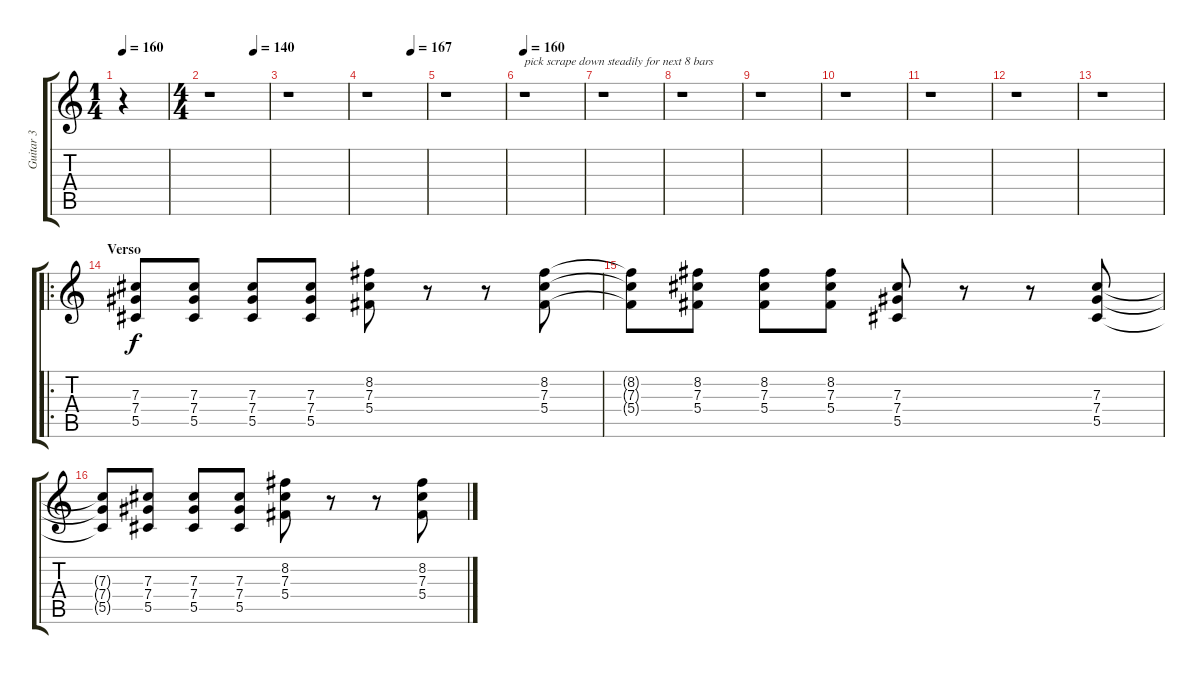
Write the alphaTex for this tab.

\track ("Guitar 3" "Guitar 3") {instrument overdrivenguitar}
\staff {score tabs}
\tuning (Eb4 Bb3 Gb3 Db3 Ab2 Eb2) {hide}
\ts (1 4)
\tempo 160
\tempo 130
\tempo 160
\clef g2
\ks c
r.4{dy f instrument overdrivenguitar} |
\ts (4 4)
\tempo (140 0.75)
r.1 |
r.1 |
\tempo (167 0.75)
r.1 |
r.1 |
\tempo 160
r.1{txt "pick scrape down steadily for next 8 bars"} |
r.1 |
r.1 |
r.1 |
r.1 |
r.1 |
r.1 |
r.1 |
\ro
\section ("" "Verso")
(7.3 7.4 5.5).8 (7.3 7.4 5.5).8 (7.3 7.4 5.5).8 (7.3 7.4 5.5).8 (8.2 7.3 5.4).8 r.8 r.8 (8.2 7.3 5.4).8 |
(8.2{t} 7.3{t} 5.4{t}).8 (8.2 7.3 5.4).8 (8.2 7.3 5.4).8 (8.2 7.3 5.4).8 (7.3 7.4 5.5).8 r.8 r.8 (7.3 7.4 5.5).8 |
(7.3{t} 7.4{t} 5.5{t}).8 (7.3 7.4 5.5).8 (7.3 7.4 5.5).8 (7.3 7.4 5.5).8 (8.2 7.3 5.4).8 r.8 r.8 (8.2 7.3 5.4).8
